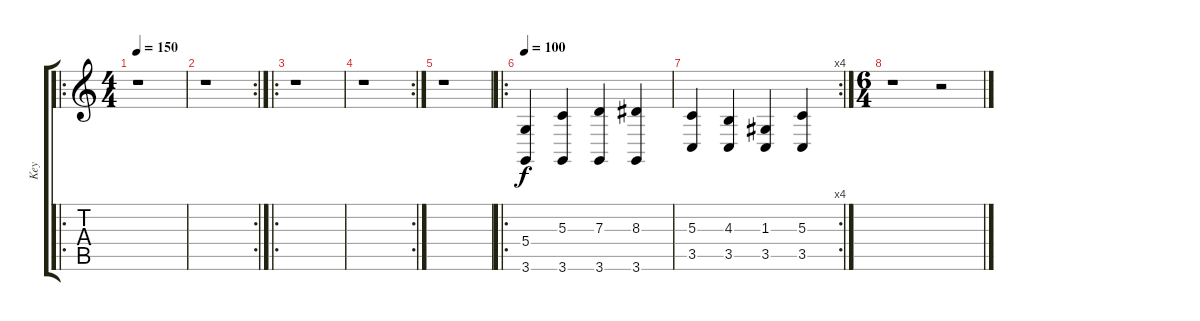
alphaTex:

\track ("Key" "Key") {instrument churchorgan}
\staff {score tabs}
\tuning (E4 B3 G3 D3 A2 E2) {hide}
\ro
\ts (4 4)
\tempo 150
\clef g2
\ks c
r.1{dy f} |
\rc 2
r.1 |
\ro
r.1 |
\rc 2
r.1 |
r.1 |
\ro
\tempo 100
(5.4 3.6).4 (5.3 3.6).4 (7.3 3.6).4 (8.3 3.6).4 |
\rc 4
(5.3 3.5).4 (4.3 3.5).4 (1.3 3.5).4 (5.3 3.5).4 |
\ts (6 4)
r.1 r.2
